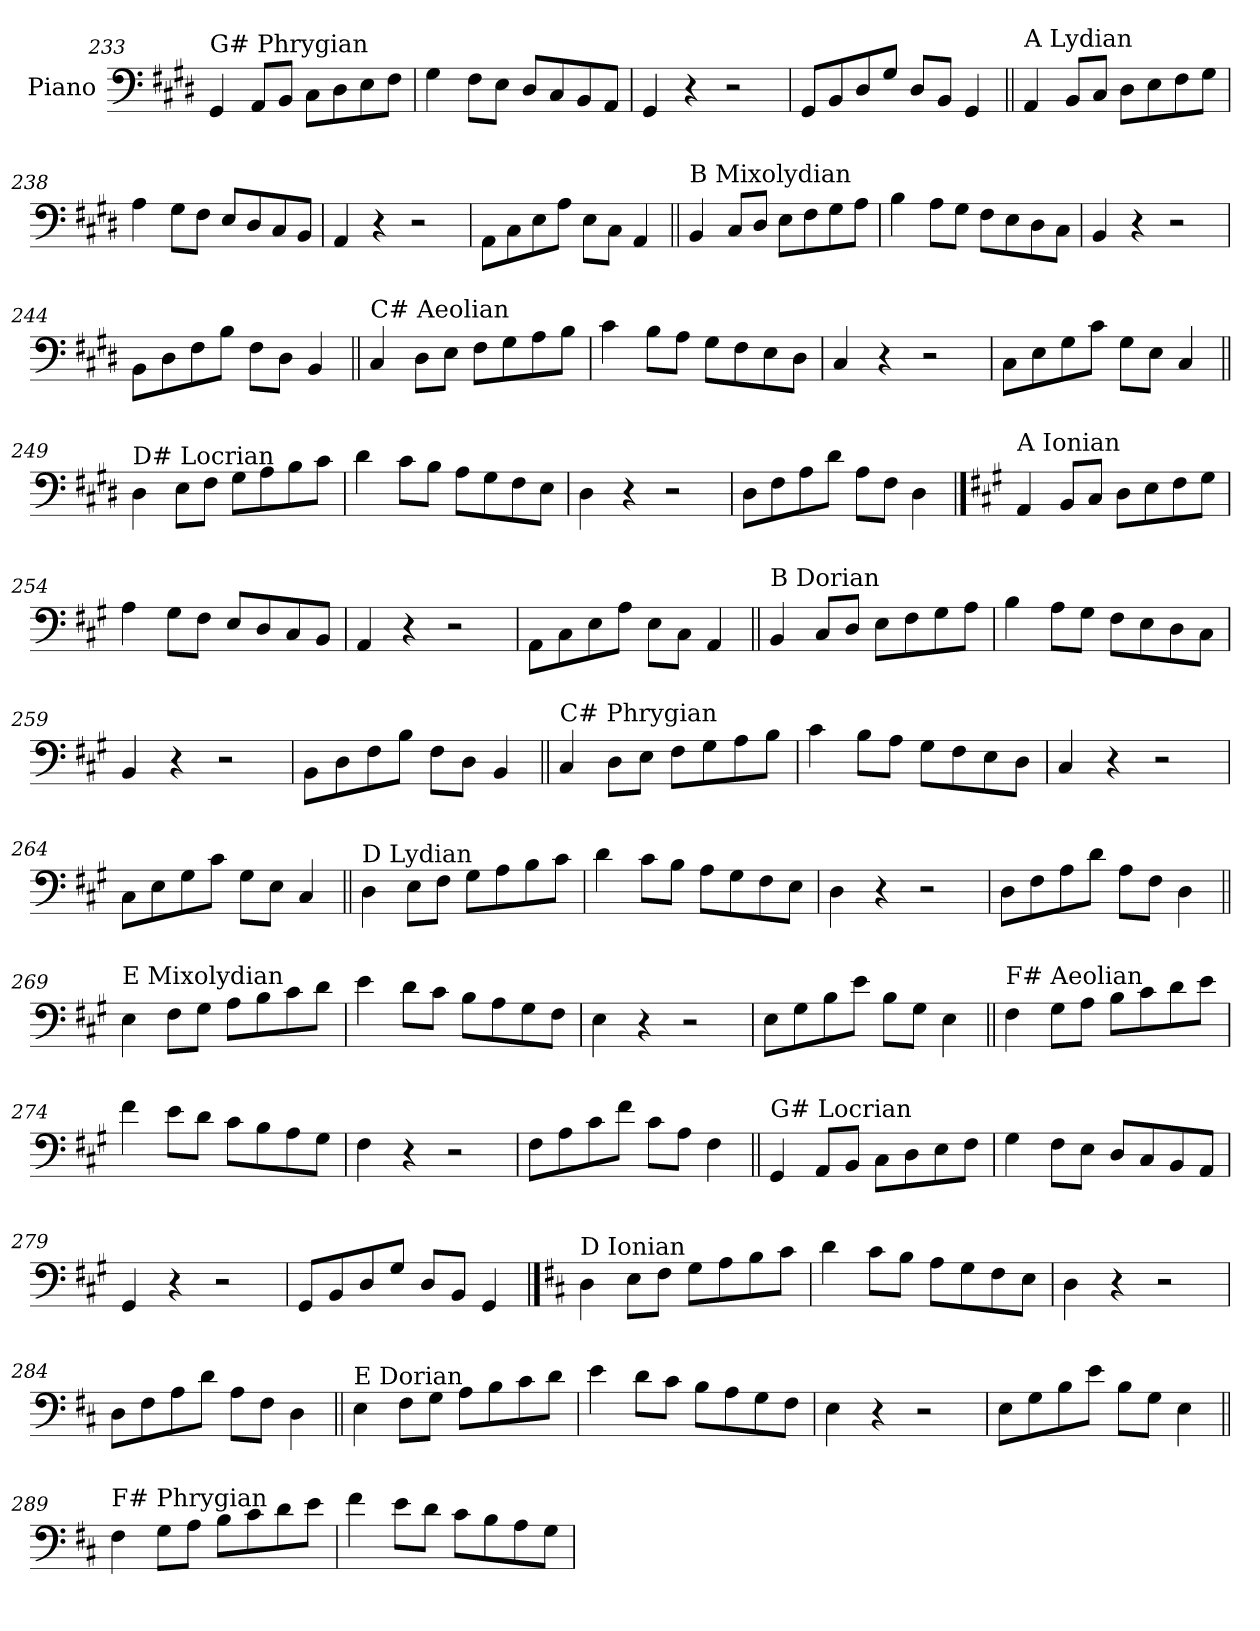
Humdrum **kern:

**kern
*part1
*staff1
*I"Piano
*I'Pno.
!!LO:LB:g=z
*clefF4
*k[f#c#g#d#]
=233
!LO:TX:a:t=G# Phrygian
4GG#/
8AA/L
8BB/J
8C#\L
8D#\
8E\
8F#\J
=234
4G#\
8F#\L
8E\J
8D#/L
8C#/
8BB/
8AA/J
=235
4GG#/
4r
2r
=236
8GG#/L
8BB/
8D#/
8G#/J
8D#/L
8BB/J
4GG#/
!!LO:LB:g=z
=237||
!LO:TX:a:t=A Lydian
4AA/
8BB/L
8C#/J
8D#\L
8E\
8F#\
8G#\J
=238
4A\
8G#\L
8F#\J
8E/L
8D#/
8C#/
8BB/J
=239
4AA/
4r
2r
=240
8AA\L
8C#\
8E\
8A\J
8E\L
8C#\J
4AA/
!!LO:LB:g=z
=241||
!LO:TX:a:t=B Mixolydian
4BB/
8C#/L
8D#/J
8E\L
8F#\
8G#\
8A\J
=242
4B\
8A\L
8G#\J
8F#\L
8E\
8D#\
8C#\J
=243
4BB/
4r
2r
=244
8BB\L
8D#\
8F#\
8B\J
8F#\L
8D#\J
4BB/
!!LO:LB:g=z
=245||
!LO:TX:a:t=C# Aeolian
4C#/
8D#\L
8E\J
8F#\L
8G#\
8A\
8B\J
=246
4c#\
8B\L
8A\J
8G#\L
8F#\
8E\
8D#\J
=247
4C#/
4r
2r
=248
8C#\L
8E\
8G#\
8c#\J
8G#\L
8E\J
4C#/
!!LO:LB:g=z
=249||
!LO:TX:a:t=D# Locrian
4D#\
8E\L
8F#\J
8G#\L
8A\
8B\
8c#\J
=250
4d#\
8c#\L
8B\J
8A\L
8G#\
8F#\
8E\J
=251
4D#\
4r
2r
=252
8D#\L
8F#\
8A\
8d#\J
8A\L
8F#\J
4D#\
!!LO:PB:g=z
==253
*k[f#c#g#]
!LO:TX:a:t=A Ionian
4AA/
8BB/L
8C#/J
8D\L
8E\
8F#\
8G#\J
=254
4A\
8G#\L
8F#\J
8E/L
8D/
8C#/
8BB/J
=255
4AA/
4r
2r
=256
8AA\L
8C#\
8E\
8A\J
8E\L
8C#\J
4AA/
!!LO:LB:g=z
=257||
!LO:TX:a:t=B Dorian
4BB/
8C#/L
8D/J
8E\L
8F#\
8G#\
8A\J
=258
4B\
8A\L
8G#\J
8F#\L
8E\
8D\
8C#\J
=259
4BB/
4r
2r
=260
8BB\L
8D\
8F#\
8B\J
8F#\L
8D\J
4BB/
!!LO:LB:g=z
=261||
!LO:TX:a:t=C# Phrygian
4C#/
8D\L
8E\J
8F#\L
8G#\
8A\
8B\J
=262
4c#\
8B\L
8A\J
8G#\L
8F#\
8E\
8D\J
=263
4C#/
4r
2r
=264
8C#\L
8E\
8G#\
8c#\J
8G#\L
8E\J
4C#/
!!LO:LB:g=z
=265||
!LO:TX:a:t=D Lydian
4D\
8E\L
8F#\J
8G#\L
8A\
8B\
8c#\J
=266
4d\
8c#\L
8B\J
8A\L
8G#\
8F#\
8E\J
=267
4D\
4r
2r
=268
8D\L
8F#\
8A\
8d\J
8A\L
8F#\J
4D\
!!LO:LB:g=z
=269||
!LO:TX:a:t=E Mixolydian
4E\
8F#\L
8G#\J
8A\L
8B\
8c#\
8d\J
=270
4e\
8d\L
8c#\J
8B\L
8A\
8G#\
8F#\J
=271
4E\
4r
2r
=272
8E\L
8G#\
8B\
8e\J
8B\L
8G#\J
4E\
!!LO:LB:g=z
=273||
!LO:TX:a:t=F# Aeolian
4F#\
8G#\L
8A\J
8B\L
8c#\
8d\
8e\J
=274
4f#\
8e\L
8d\J
8c#\L
8B\
8A\
8G#\J
=275
4F#\
4r
2r
=276
8F#\L
8A\
8c#\
8f#\J
8c#\L
8A\J
4F#\
!!LO:LB:g=z
=277||
!LO:TX:a:t=G# Locrian
4GG#/
8AA/L
8BB/J
8C#\L
8D\
8E\
8F#\J
=278
4G#\
8F#\L
8E\J
8D/L
8C#/
8BB/
8AA/J
=279
4GG#/
4r
2r
=280
8GG#/L
8BB/
8D/
8G#/J
8D/L
8BB/J
4GG#/
!!LO:PB:g=z
==281
*k[f#c#]
!LO:TX:a:t=D Ionian
4D\
8E\L
8F#\J
8G\L
8A\
8B\
8c#\J
=282
4d\
8c#\L
8B\J
8A\L
8G\
8F#\
8E\J
=283
4D\
4r
2r
=284
8D\L
8F#\
8A\
8d\J
8A\L
8F#\J
4D\
!!LO:LB:g=z
=285||
!LO:TX:a:t=E Dorian
4E\
8F#\L
8G\J
8A\L
8B\
8c#\
8d\J
=286
4e\
8d\L
8c#\J
8B\L
8A\
8G\
8F#\J
=287
4E\
4r
2r
=288
8E\L
8G\
8B\
8e\J
8B\L
8G\J
4E\
!!LO:LB:g=z
=289||
!LO:TX:a:t=F# Phrygian
4F#\
8G\L
8A\J
8B\L
8c#\
8d\
8e\J
=290
4f#\
8e\L
8d\J
8c#\L
8B\
8A\
8G\J
=
*-
